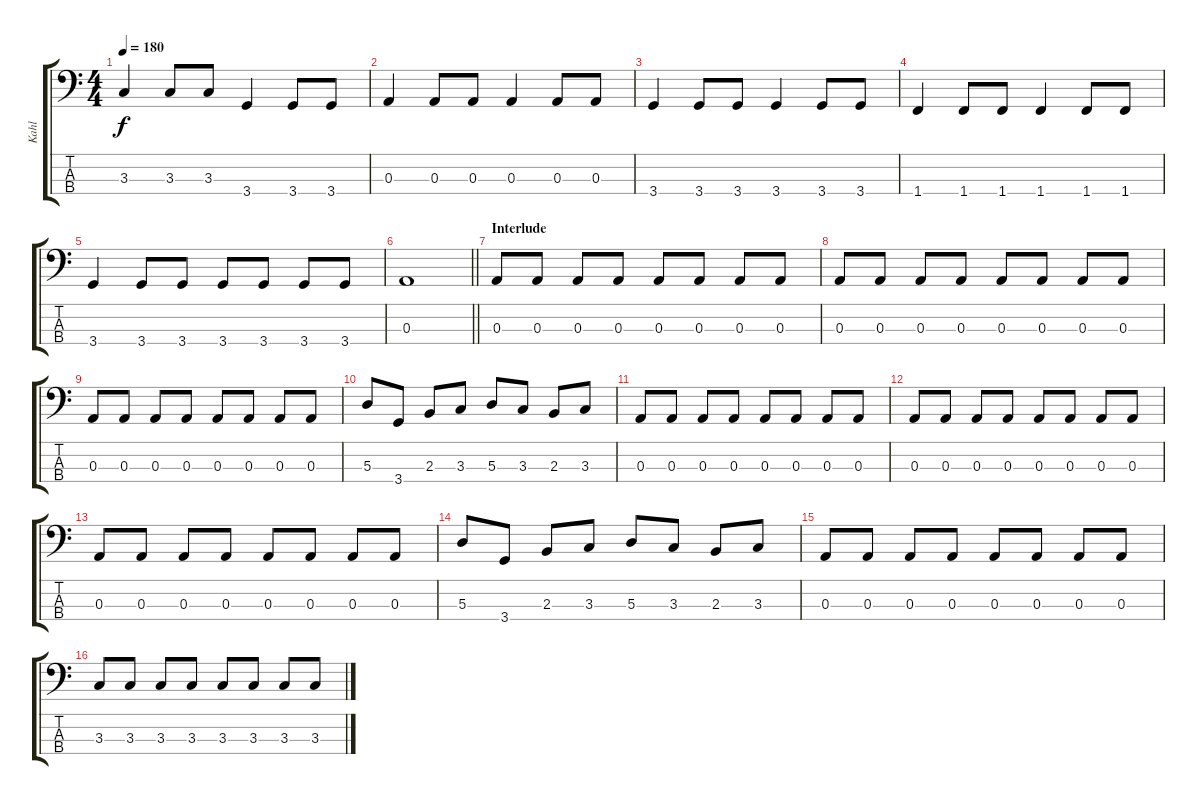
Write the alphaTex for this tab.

\track ("Kahl" "Kahl") {instrument electricbassfinger}
\staff {score tabs}
\tuning (G2 D2 A1 E1) {hide}
\ts (4 4)
\tempo 180
\clef f4
\ks c
3.3.4{dy f} 3.3.8 3.3.8 3.4.4 3.4.8 3.4.8 |
0.3.4 0.3.8 0.3.8 0.3.4 0.3.8 0.3.8 |
3.4.4 3.4.8 3.4.8 3.4.4 3.4.8 3.4.8 |
1.4.4 1.4.8 1.4.8 1.4.4 1.4.8 1.4.8 |
3.4.4 3.4.8 3.4.8 3.4.8 3.4.8 3.4.8 3.4.8 |
\barLineRight lightlight
0.3.1 |
\section ("" "Interlude")
0.3.8 0.3.8 0.3.8 0.3.8 0.3.8 0.3.8 0.3.8 0.3.8 |
0.3.8 0.3.8 0.3.8 0.3.8 0.3.8 0.3.8 0.3.8 0.3.8 |
0.3.8 0.3.8 0.3.8 0.3.8 0.3.8 0.3.8 0.3.8 0.3.8 |
5.3.8 3.4.8 2.3.8 3.3.8 5.3.8 3.3.8 2.3.8 3.3.8 |
0.3.8 0.3.8 0.3.8 0.3.8 0.3.8 0.3.8 0.3.8 0.3.8 |
0.3.8 0.3.8 0.3.8 0.3.8 0.3.8 0.3.8 0.3.8 0.3.8 |
0.3.8 0.3.8 0.3.8 0.3.8 0.3.8 0.3.8 0.3.8 0.3.8 |
5.3.8 3.4.8 2.3.8 3.3.8 5.3.8 3.3.8 2.3.8 3.3.8 |
0.3.8 0.3.8 0.3.8 0.3.8 0.3.8 0.3.8 0.3.8 0.3.8 |
3.3.8 3.3.8 3.3.8 3.3.8 3.3.8 3.3.8 3.3.8 3.3.8
